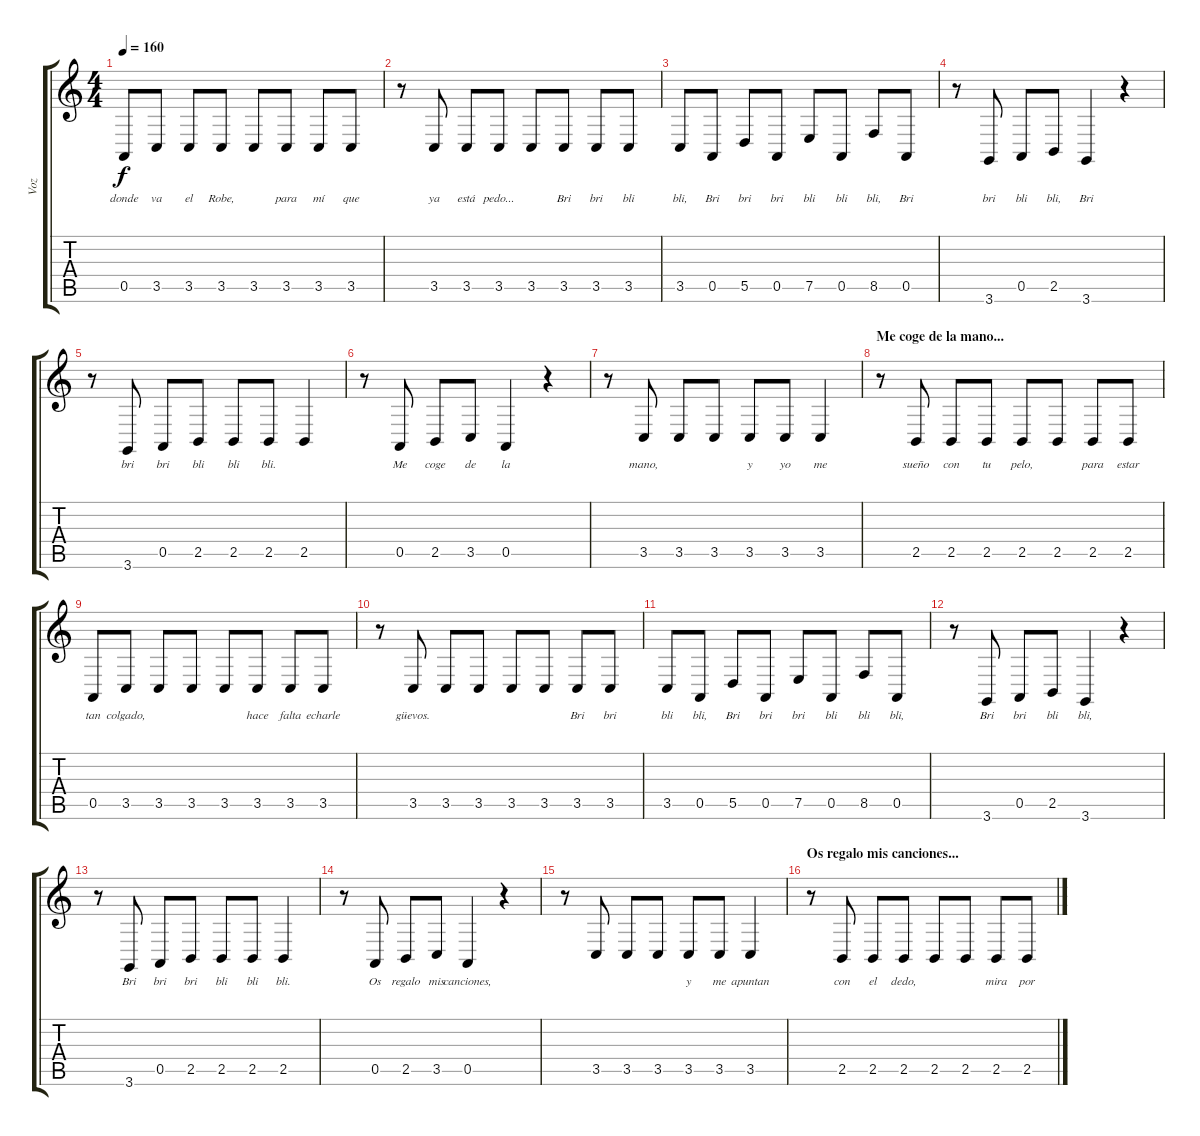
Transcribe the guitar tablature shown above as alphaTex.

\track ("Voz" "Voz") {instrument altosax}
\staff {score tabs}
\tuning (E4 B3 G3 D3 A2 E2) {hide}
\ts (4 4)
\tempo 160
\clef g2
\ks c
0.5.8{lyrics (0 "") lyrics (1 "donde") lyrics (2 "") lyrics (3 "") lyrics (4 "") dy f} 3.5.8{lyrics (0 "") lyrics (1 "va") lyrics (2 "") lyrics (3 "") lyrics (4 "")} 3.5.8{lyrics (0 "") lyrics (1 "el") lyrics (2 "") lyrics (3 "") lyrics (4 "")} 3.5.8{lyrics (0 "") lyrics (1 "Robe,") lyrics (2 "") lyrics (3 "") lyrics (4 "")} 3.5.8{lyrics (0 "") lyrics (1 "") lyrics (2 "") lyrics (3 "") lyrics (4 "")} 3.5.8{lyrics (0 "") lyrics (1 "para") lyrics (2 "") lyrics (3 "") lyrics (4 "")} 3.5.8{lyrics (0 "") lyrics (1 "mí") lyrics (2 "") lyrics (3 "") lyrics (4 "")} 3.5.8{lyrics (0 "") lyrics (1 "que") lyrics (2 "") lyrics (3 "") lyrics (4 "")} |
r.8 3.5.8{lyrics (0 "") lyrics (1 "ya") lyrics (2 "") lyrics (3 "") lyrics (4 "")} 3.5.8{lyrics (0 "") lyrics (1 "está") lyrics (2 "") lyrics (3 "") lyrics (4 "")} 3.5.8{lyrics (0 "") lyrics (1 "pedo...") lyrics (2 "") lyrics (3 "") lyrics (4 "")} 3.5.8{lyrics (0 "") lyrics (1 "") lyrics (2 "") lyrics (3 "") lyrics (4 "")} 3.5.8{lyrics (0 "") lyrics (1 "Bri") lyrics (2 "") lyrics (3 "") lyrics (4 "")} 3.5.8{lyrics (0 "") lyrics (1 "bri") lyrics (2 "") lyrics (3 "") lyrics (4 "")} 3.5.8{lyrics (0 "") lyrics (1 "bli") lyrics (2 "") lyrics (3 "") lyrics (4 "")} |
3.5.8{lyrics (0 "") lyrics (1 "bli,") lyrics (2 "") lyrics (3 "") lyrics (4 "")} 0.5.8{lyrics (0 "") lyrics (1 "Bri") lyrics (2 "") lyrics (3 "") lyrics (4 "")} 5.5.8{lyrics (0 "") lyrics (1 "bri") lyrics (2 "") lyrics (3 "") lyrics (4 "")} 0.5.8{lyrics (0 "") lyrics (1 "bri") lyrics (2 "") lyrics (3 "") lyrics (4 "")} 7.5.8{lyrics (0 "") lyrics (1 "bli") lyrics (2 "") lyrics (3 "") lyrics (4 "")} 0.5.8{lyrics (0 "") lyrics (1 "bli") lyrics (2 "") lyrics (3 "") lyrics (4 "")} 8.5.8{lyrics (0 "") lyrics (1 "bli,") lyrics (2 "") lyrics (3 "") lyrics (4 "")} 0.5.8{lyrics (0 "") lyrics (1 "Bri") lyrics (2 "") lyrics (3 "") lyrics (4 "")} |
r.8 3.6.8{lyrics (0 "") lyrics (1 "bri") lyrics (2 "") lyrics (3 "") lyrics (4 "")} 0.5.8{lyrics (0 "") lyrics (1 "bli") lyrics (2 "") lyrics (3 "") lyrics (4 "")} 2.5.8{lyrics (0 "") lyrics (1 "bli,") lyrics (2 "") lyrics (3 "") lyrics (4 "")} 3.6.4{lyrics (0 "") lyrics (1 "Bri") lyrics (2 "") lyrics (3 "") lyrics (4 "")} r.4 |
r.8 3.6.8{lyrics (0 "") lyrics (1 "bri") lyrics (2 "") lyrics (3 "") lyrics (4 "")} 0.5.8{lyrics (0 "") lyrics (1 "bri") lyrics (2 "") lyrics (3 "") lyrics (4 "")} 2.5.8{lyrics (0 "") lyrics (1 "bli") lyrics (2 "") lyrics (3 "") lyrics (4 "")} 2.5.8{lyrics (0 "") lyrics (1 "bli") lyrics (2 "") lyrics (3 "") lyrics (4 "")} 2.5.8{lyrics (0 "") lyrics (1 "bli.") lyrics (2 "") lyrics (3 "") lyrics (4 "")} 2.5.4{lyrics (0 "") lyrics (1 "") lyrics (2 "") lyrics (3 "") lyrics (4 "")} |
r.8 0.5.8{lyrics (0 "") lyrics (1 "Me") lyrics (2 "") lyrics (3 "") lyrics (4 "")} 2.5.8{lyrics (0 "") lyrics (1 "coge") lyrics (2 "") lyrics (3 "") lyrics (4 "")} 3.5.8{lyrics (0 "") lyrics (1 "de") lyrics (2 "") lyrics (3 "") lyrics (4 "")} 0.5.4{lyrics (0 "") lyrics (1 "la") lyrics (2 "") lyrics (3 "") lyrics (4 "")} r.4 |
r.8 3.5.8{lyrics (0 "") lyrics (1 "mano,") lyrics (2 "") lyrics (3 "") lyrics (4 "")} 3.5.8{lyrics (0 "") lyrics (1 "") lyrics (2 "") lyrics (3 "") lyrics (4 "")} 3.5.8{lyrics (0 "") lyrics (1 "") lyrics (2 "") lyrics (3 "") lyrics (4 "")} 3.5.8{lyrics (0 "") lyrics (1 "y") lyrics (2 "") lyrics (3 "") lyrics (4 "")} 3.5.8{lyrics (0 "") lyrics (1 "yo") lyrics (2 "") lyrics (3 "") lyrics (4 "")} 3.5.4{lyrics (0 "") lyrics (1 "me") lyrics (2 "") lyrics (3 "") lyrics (4 "")} |
\section ("" "Me coge de la mano...")
r.8 2.5.8{lyrics (0 "") lyrics (1 "sueño") lyrics (2 "") lyrics (3 "") lyrics (4 "")} 2.5.8{lyrics (0 "") lyrics (1 "con") lyrics (2 "") lyrics (3 "") lyrics (4 "")} 2.5.8{lyrics (0 "") lyrics (1 "tu") lyrics (2 "") lyrics (3 "") lyrics (4 "")} 2.5.8{lyrics (0 "") lyrics (1 "pelo,") lyrics (2 "") lyrics (3 "") lyrics (4 "")} 2.5.8{lyrics (0 "") lyrics (1 "") lyrics (2 "") lyrics (3 "") lyrics (4 "")} 2.5.8{lyrics (0 "") lyrics (1 "para") lyrics (2 "") lyrics (3 "") lyrics (4 "")} 2.5.8{lyrics (0 "") lyrics (1 "estar") lyrics (2 "") lyrics (3 "") lyrics (4 "")} |
0.5.8{lyrics (0 "") lyrics (1 "tan") lyrics (2 "") lyrics (3 "") lyrics (4 "")} 3.5.8{lyrics (0 "") lyrics (1 "colgado,") lyrics (2 "") lyrics (3 "") lyrics (4 "")} 3.5.8{lyrics (0 "") lyrics (1 "") lyrics (2 "") lyrics (3 "") lyrics (4 "")} 3.5.8{lyrics (0 "") lyrics (1 "") lyrics (2 "") lyrics (3 "") lyrics (4 "")} 3.5.8{lyrics (0 "") lyrics (1 "") lyrics (2 "") lyrics (3 "") lyrics (4 "")} 3.5.8{lyrics (0 "") lyrics (1 "hace") lyrics (2 "") lyrics (3 "") lyrics (4 "")} 3.5.8{lyrics (0 "") lyrics (1 "falta") lyrics (2 "") lyrics (3 "") lyrics (4 "")} 3.5.8{lyrics (0 "") lyrics (1 "echarle") lyrics (2 "") lyrics (3 "") lyrics (4 "")} |
r.8 3.5.8{lyrics (0 "") lyrics (1 "güevos.") lyrics (2 "") lyrics (3 "") lyrics (4 "")} 3.5.8{lyrics (0 "") lyrics (1 "") lyrics (2 "") lyrics (3 "") lyrics (4 "")} 3.5.8{lyrics (0 "") lyrics (1 "") lyrics (2 "") lyrics (3 "") lyrics (4 "")} 3.5.8{lyrics (0 "") lyrics (1 "") lyrics (2 "") lyrics (3 "") lyrics (4 "")} 3.5.8{lyrics (0 "") lyrics (1 "") lyrics (2 "") lyrics (3 "") lyrics (4 "")} 3.5.8{lyrics (0 "") lyrics (1 "Bri") lyrics (2 "") lyrics (3 "") lyrics (4 "")} 3.5.8{lyrics (0 "") lyrics (1 "bri") lyrics (2 "") lyrics (3 "") lyrics (4 "")} |
3.5.8{lyrics (0 "") lyrics (1 "bli") lyrics (2 "") lyrics (3 "") lyrics (4 "")} 0.5.8{lyrics (0 "") lyrics (1 "bli,") lyrics (2 "") lyrics (3 "") lyrics (4 "")} 5.5.8{lyrics (0 "") lyrics (1 "Bri") lyrics (2 "") lyrics (3 "") lyrics (4 "")} 0.5.8{lyrics (0 "") lyrics (1 "bri") lyrics (2 "") lyrics (3 "") lyrics (4 "")} 7.5.8{lyrics (0 "") lyrics (1 "bri") lyrics (2 "") lyrics (3 "") lyrics (4 "")} 0.5.8{lyrics (0 "") lyrics (1 "bli") lyrics (2 "") lyrics (3 "") lyrics (4 "")} 8.5.8{lyrics (0 "") lyrics (1 "bli") lyrics (2 "") lyrics (3 "") lyrics (4 "")} 0.5.8{lyrics (0 "") lyrics (1 "bli,") lyrics (2 "") lyrics (3 "") lyrics (4 "")} |
r.8 3.6.8{lyrics (0 "") lyrics (1 "Bri") lyrics (2 "") lyrics (3 "") lyrics (4 "")} 0.5.8{lyrics (0 "") lyrics (1 "bri") lyrics (2 "") lyrics (3 "") lyrics (4 "")} 2.5.8{lyrics (0 "") lyrics (1 "bli") lyrics (2 "") lyrics (3 "") lyrics (4 "")} 3.6.4{lyrics (0 "") lyrics (1 "bli,") lyrics (2 "") lyrics (3 "") lyrics (4 "")} r.4 |
r.8 3.6.8{lyrics (0 "") lyrics (1 "Bri") lyrics (2 "") lyrics (3 "") lyrics (4 "")} 0.5.8{lyrics (0 "") lyrics (1 "bri") lyrics (2 "") lyrics (3 "") lyrics (4 "")} 2.5.8{lyrics (0 "") lyrics (1 "bri") lyrics (2 "") lyrics (3 "") lyrics (4 "")} 2.5.8{lyrics (0 "") lyrics (1 "bli") lyrics (2 "") lyrics (3 "") lyrics (4 "")} 2.5.8{lyrics (0 "") lyrics (1 "bli") lyrics (2 "") lyrics (3 "") lyrics (4 "")} 2.5.4{lyrics (0 "") lyrics (1 "bli.") lyrics (2 "") lyrics (3 "") lyrics (4 "")} |
r.8 0.5.8{lyrics (0 "") lyrics (1 "Os") lyrics (2 "") lyrics (3 "") lyrics (4 "")} 2.5.8{lyrics (0 "") lyrics (1 "regalo") lyrics (2 "") lyrics (3 "") lyrics (4 "")} 3.5.8{lyrics (0 "") lyrics (1 "mis") lyrics (2 "") lyrics (3 "") lyrics (4 "")} 0.5.4{lyrics (0 "") lyrics (1 "canciones,") lyrics (2 "") lyrics (3 "") lyrics (4 "")} r.4 |
r.8 3.5.8{lyrics (0 "") lyrics (1 "") lyrics (2 "") lyrics (3 "") lyrics (4 "")} 3.5.8{lyrics (0 "") lyrics (1 "") lyrics (2 "") lyrics (3 "") lyrics (4 "")} 3.5.8{lyrics (0 "") lyrics (1 "") lyrics (2 "") lyrics (3 "") lyrics (4 "")} 3.5.8{lyrics (0 "") lyrics (1 "y") lyrics (2 "") lyrics (3 "") lyrics (4 "")} 3.5.8{lyrics (0 "") lyrics (1 "me") lyrics (2 "") lyrics (3 "") lyrics (4 "")} 3.5.4{lyrics (0 "") lyrics (1 "apuntan") lyrics (2 "") lyrics (3 "") lyrics (4 "")} |
\section ("" "Os regalo mis canciones...")
r.8 2.5.8{lyrics (0 "") lyrics (1 "con") lyrics (2 "") lyrics (3 "") lyrics (4 "")} 2.5.8{lyrics (0 "") lyrics (1 "el") lyrics (2 "") lyrics (3 "") lyrics (4 "")} 2.5.8{lyrics (0 "") lyrics (1 "dedo,") lyrics (2 "") lyrics (3 "") lyrics (4 "")} 2.5.8{lyrics (0 "") lyrics (1 "") lyrics (2 "") lyrics (3 "") lyrics (4 "")} 2.5.8{lyrics (0 "") lyrics (1 "") lyrics (2 "") lyrics (3 "") lyrics (4 "")} 2.5.8{lyrics (0 "") lyrics (1 "mira") lyrics (2 "") lyrics (3 "") lyrics (4 "")} 2.5.8{lyrics (0 "") lyrics (1 "por") lyrics (2 "") lyrics (3 "") lyrics (4 "")}
